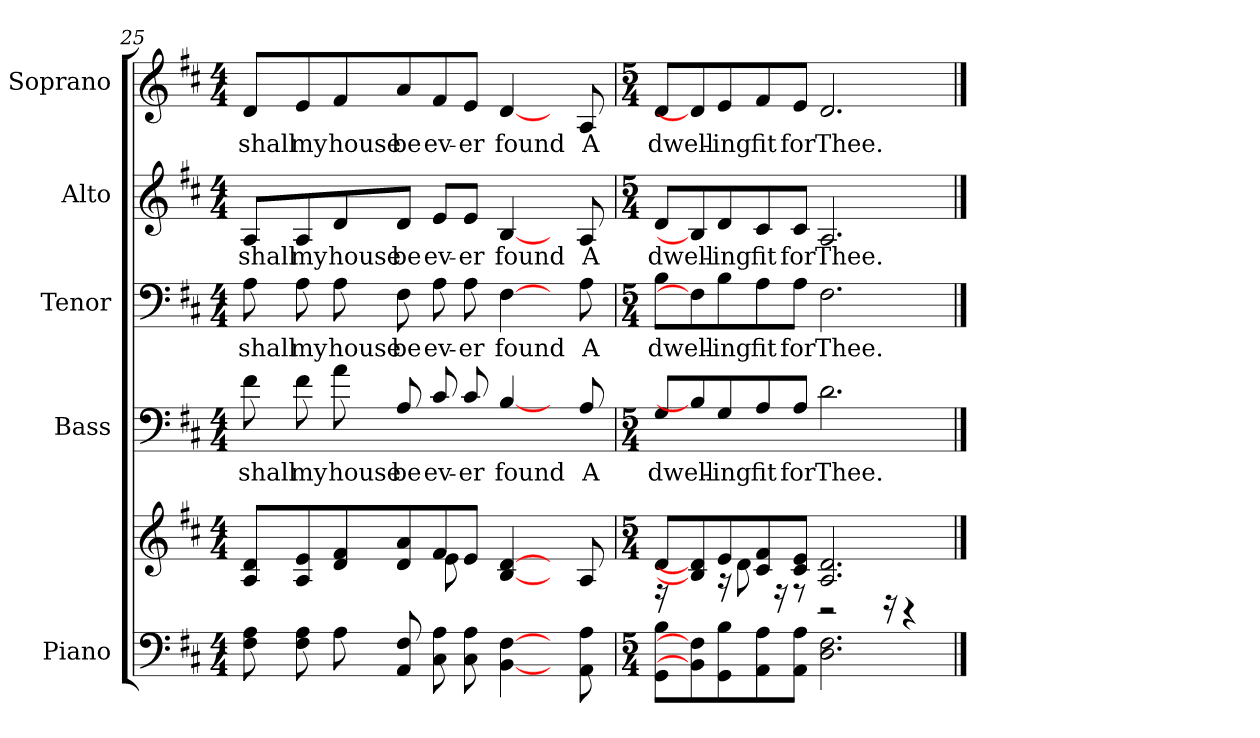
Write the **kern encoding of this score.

**kern	**kern	**kern	**text	**kern	**text	**kern	**text	**kern	**text
*part5	*part5	*part4	*part4	*part3	*part3	*part2	*part2	*part1	*part1
*staff6	*staff5	*staff4	*staff4	*staff3	*staff3	*staff2	*staff2	*staff1	*staff1
*I"Piano	*	*I"Bass	*	*I"Tenor	*	*I"Alto	*	*I"Soprano	*
*I'Pno.	*	*I'B.	*	*I'T.	*	*I'A.	*	*I'S.	*
!!LO:PB:g=z
*clefF4	*clefG2	*clefF4	*	*clefF4	*	*clefG2	*	*clefG2	*
*	*	*ITrd7c12	*	*	*	*	*	*	*
*k[f#c#]	*k[f#c#]	*k[f#c#]	*	*k[f#c#]	*	*k[f#c#]	*	*k[f#c#]	*
*D:	*D:	*D:	*	*D:	*	*D:	*	*D:	*
*M4/4	*M4/4	*M4/4	*	*M4/4	*	*M4/4	*	*M4/4	*
=25	=25	=25	=25	=25	=25	=25	=25	=25	=25
*	*^	*	*	*	*	*	*	*	*
!	!	!	!	!LO:LY:b:color=#000000	!	!	!	!	!	!
!	!	!	!	!	!	!LO:LY:b:color=#000000	!	!	!	!
!	!	!	!	!	!	!	!	!LO:LY:b:color=#000000	!	!
!	!	!	!	!	!	!	!	!	!	!LO:LY:b:color=#000000
8F#i\ 8Ai	8Ai/ 8diL	8ryy	8F#i\	shall	8Ai\	shall	8Ai/L	shall	8di/L	shall
!	!	!	!	!LO:LY:b:color=#000000	!	!	!	!	!	!
!	!	!	!	!	!	!LO:LY:b:color=#000000	!	!	!	!
!	!	!	!	!	!	!	!	!LO:LY:b:color=#000000	!	!
!	!	!	!	!	!	!	!	!	!	!LO:LY:b:color=#000000
8F#i\ 8Ai	8Ai/ 8ei	16ryy	8F#i\	my	8Ai\	my	8Ai/	my	8ei/	my
.	.	4ryy	.	.	.	.	.	.	.	.
!	!	!	!	!LO:LY:b:color=#000000	!	!	!	!	!	!
!	!	!	!	!	!	!LO:LY:b:color=#000000	!	!	!	!
!	!	!	!	!	!	!	!	!LO:LY:b:color=#000000	!	!
!	!	!	!	!	!	!	!	!	!	!LO:LY:b:color=#000000
8Ai\	8di/ 8f#i	.	8Ai\	house	8Ai\	house	8di/	house	8f#i/	house
!	!	!	!	!LO:LY:b:color=#000000	!	!	!	!	!	!
!	!	!	!	!	!	!LO:LY:b:color=#000000	!	!	!	!
!	!	!	!	!	!	!	!	!LO:LY:b:color=#000000	!	!
!	!	!	!	!	!	!	!	!	!	!LO:LY:b:color=#000000
8AAi/ 8F#i	8di/ 8ai	.	8AAi/	be	8F#i\	be	8di/J	be	8ai/	be
.	.	16ryy	.	.	.	.	.	.	.	.
!	!	!	!	!LO:LY:b:color=#000000	!	!	!	!	!	!
!	!	!	!	!	!	!LO:LY:b:color=#000000	!	!	!	!
!	!	!	!	!	!	!	!	!LO:LY:b:color=#000000	!	!
!	!	!	!	!	!	!	!	!	!	!LO:LY:b:color=#000000
8C#i\ 8Ai	8f#i/	8ei\	8C#i/	ev-	8Ai\	ev-	8ei/L	ev-	8f#i/	ev-
!	!	!	!	!LO:LY:b:color=#000000	!	!	!	!	!	!
!	!	!	!	!	!	!LO:LY:b:color=#000000	!	!	!	!
!	!	!	!	!	!	!	!	!LO:LY:b:color=#000000	!	!
!	!	!	!	!	!	!	!	!	!	!LO:LY:b:color=#000000
8C#i\ 8Ai	8ei/J	16ryy	8C#i/	-er	8Ai\	-er	8ei/J	-er	8ei/J	-er
.	.	4ryy	.	.	.	.	.	.	.	.
!	!	!	!	!LO:LY:b:color=#000000	!	!	!	!	!	!
!	!	!	!	!	!	!LO:LY:b:color=#000000	!	!	!	!
!	!	!	!	!	!	!	!	!LO:LY:b:color=#000000	!	!
!	!	!	!	!	!	!	!	!	!	!LO:LY:b:color=#000000
[4BBi\ [4F#i	[4Bi/ [4di	.	[4BBi/	found	[4F#i\	found	[4Bi/	found	[4di/	found
.	.	16ryy	.	.	.	.	.	.	.	.
8ryy	8ryy	8.ryy	8ryy	.	8ryy	.	8ryy	.	8ryy	.
!	!	!	!	!LO:LY:b:color=#000000	!	!	!	!	!	!
!	!	!	!	!	!	!LO:LY:b:color=#000000	!	!	!	!
!	!	!	!	!	!	!	!	!LO:LY:b:color=#000000	!	!
!	!	!	!	!	!	!	!	!	!	!LO:LY:b:color=#000000
8AAi\ 8Ai	8Ai/	.	8AAi/	A	8Ai\	A	8Ai/	A	8Ai/	A
.	.	16ryy	.	.	.	.	.	.	.	.
=26	=26	=26	=26	=26	=26	=26	=26	=26	=26	=26
*M5/4	*M5/4	*	*M5/4	*	*M5/4	*	*M5/4	*	*M5/4	*
!	!	!	!	!LO:LY:b:color=#000000	!	!	!	!	!	!
!	!	!	!	!	!	!LO:LY:b:color=#000000	!	!	!	!
!	!	!	!	!	!	!	!	!LO:LY:b:color=#000000	!	!
!	!	!	!	!	!	!	!	!	!	!LO:LY:b:color=#000000
8GGi\ 8BiL	8di/L	16r	8GGi/L	dwell-	8Bi\L	dwell-	8di/L	dwell-	8di/L	dwell-
.	.	8.ryy	.	.	.	.	.	.	.	.
8BBi\] 8F#i]	8Bi/] 8di]	.	8BBi/]	.	8F#i\]	.	8Bi/]	.	8di/]	.
!	!	!	!	!LO:LY:b:color=#000000	!	!	!	!	!	!
!	!	!	!	!	!	!LO:LY:b:color=#000000	!	!	!	!
!	!	!	!	!	!	!	!	!LO:LY:b:color=#000000	!	!
!	!	!	!	!	!	!	!	!	!	!LO:LY:b:color=#000000
8GGi\ 8Bi	8ei/	16r	8GGi/	-ing	8Bi\	-ing	8di/	-ing	8ei/	-ing
.	.	8di\	.	.	.	.	.	.	.	.
!	!	!	!	!LO:LY:b:color=#000000	!	!	!	!	!	!
!	!	!	!	!	!	!LO:LY:b:color=#000000	!	!	!	!
!	!	!	!	!	!	!	!	!LO:LY:b:color=#000000	!	!
!	!	!	!	!	!	!	!	!	!	!LO:LY:b:color=#000000
8AAi\ 8Ai	8c#i/ 8f#i	.	8AAi/	fit	8Ai\	fit	8c#i/	fit	8f#i/	fit
.	.	16r	.	.	.	.	.	.	.	.
!	!	!	!	!LO:LY:b:color=#000000	!	!	!	!	!	!
!	!	!	!	!	!	!LO:LY:b:color=#000000	!	!	!	!
!	!	!	!	!	!	!	!	!LO:LY:b:color=#000000	!	!
!	!	!	!	!	!	!	!	!	!	!LO:LY:b:color=#000000
8AAi\ 8AiJ	8c#i/ 8eiJ	8r	8AAi/J	for	8Ai\J	for	8c#i/J	for	8ei/J	for
!	!	!	!	!LO:LY:b:color=#000000	!	!	!	!	!	!
!	!	!	!	!	!	!LO:LY:b:color=#000000	!	!	!	!
!	!	!	!	!	!	!	!	!LO:LY:b:color=#000000	!	!
!	!	!	!	!	!	!	!	!	!	!LO:LY:b:color=#000000
2.Di\ 2.F#i	2.Ai/ 2.di	2r	2.Di\	Thee.	2.F#i\	Thee.	2.Ai/	Thee.	2.di/	Thee.
.	.	16r	.	.	.	.	.	.	.	.
.	.	4r	.	.	.	.	.	.	.	.
16ryy	16ryy	.	16ryy	.	16ryy	.	16ryy	.	16ryy	.
*	*v	*v	*	*	*	*	*	*	*	*
==	==	==	==	==	==	==	==	==	==
*-	*-	*-	*-	*-	*-	*-	*-	*-	*-
